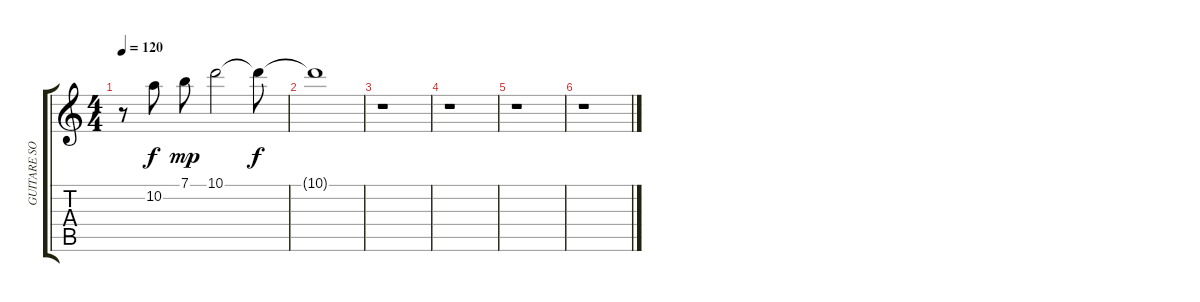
\track ("GUITARE SOLO" "GUITARE SO") {instrument electricguitarjazz}
\staff {score tabs}
\tuning (E4 B3 G3 D3 A2 E2) {hide}
\ts (4 4)
\tempo 120
\clef g2
\ks c
r.8{dy f} 10.2.8 7.1.8{dy mp} 10.1.2 10.1{t}.8{dy f} |
10.1{t}.1 |
r.1 |
r.1 |
r.1 |
r.1
